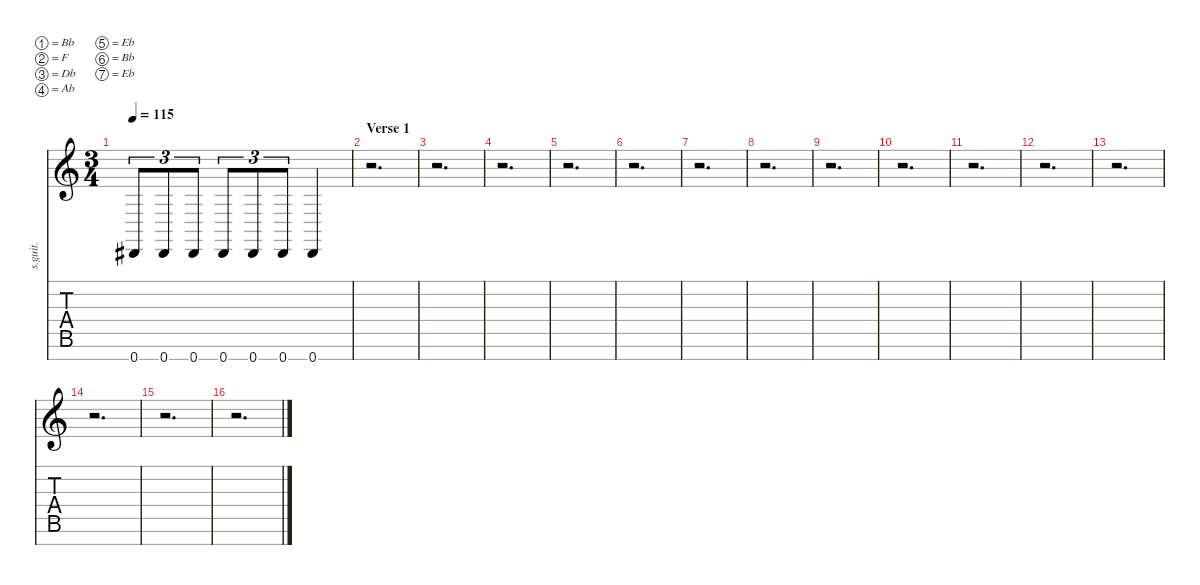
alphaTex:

\defaultSystemsLayout 4
\hideDynamics
\bracketExtendMode nobrackets
\track ("Guitar" "s.guit.") {instrument distortionguitar}
\staff {score tabs}
\tuning (Bb3 F3 Db3 Ab2 Eb2 Bb1 Eb1)
\ts (3 4)
\tempo 115
\clef g2
\ks c
0.7{acc #}.8{tu (3 2) dy f} 0.7{acc #}.8{tu (3 2)} 0.7{acc #}.8{tu (3 2)} 0.7{acc #}.8{tu (3 2)} 0.7{acc #}.8{tu (3 2)} 0.7{acc #}.8{tu (3 2)} 0.7{acc #}.4 |
\section ("" "Verse 1")
r.2{d} |
r.2{d} |
r.2{d} |
r.2{d} |
r.2{d} |
r.2{d} |
r.2{d} |
r.2{d} |
r.2{d} |
r.2{d} |
r.2{d} |
r.2{d} |
r.2{d} |
r.2{d} |
r.2{d}
